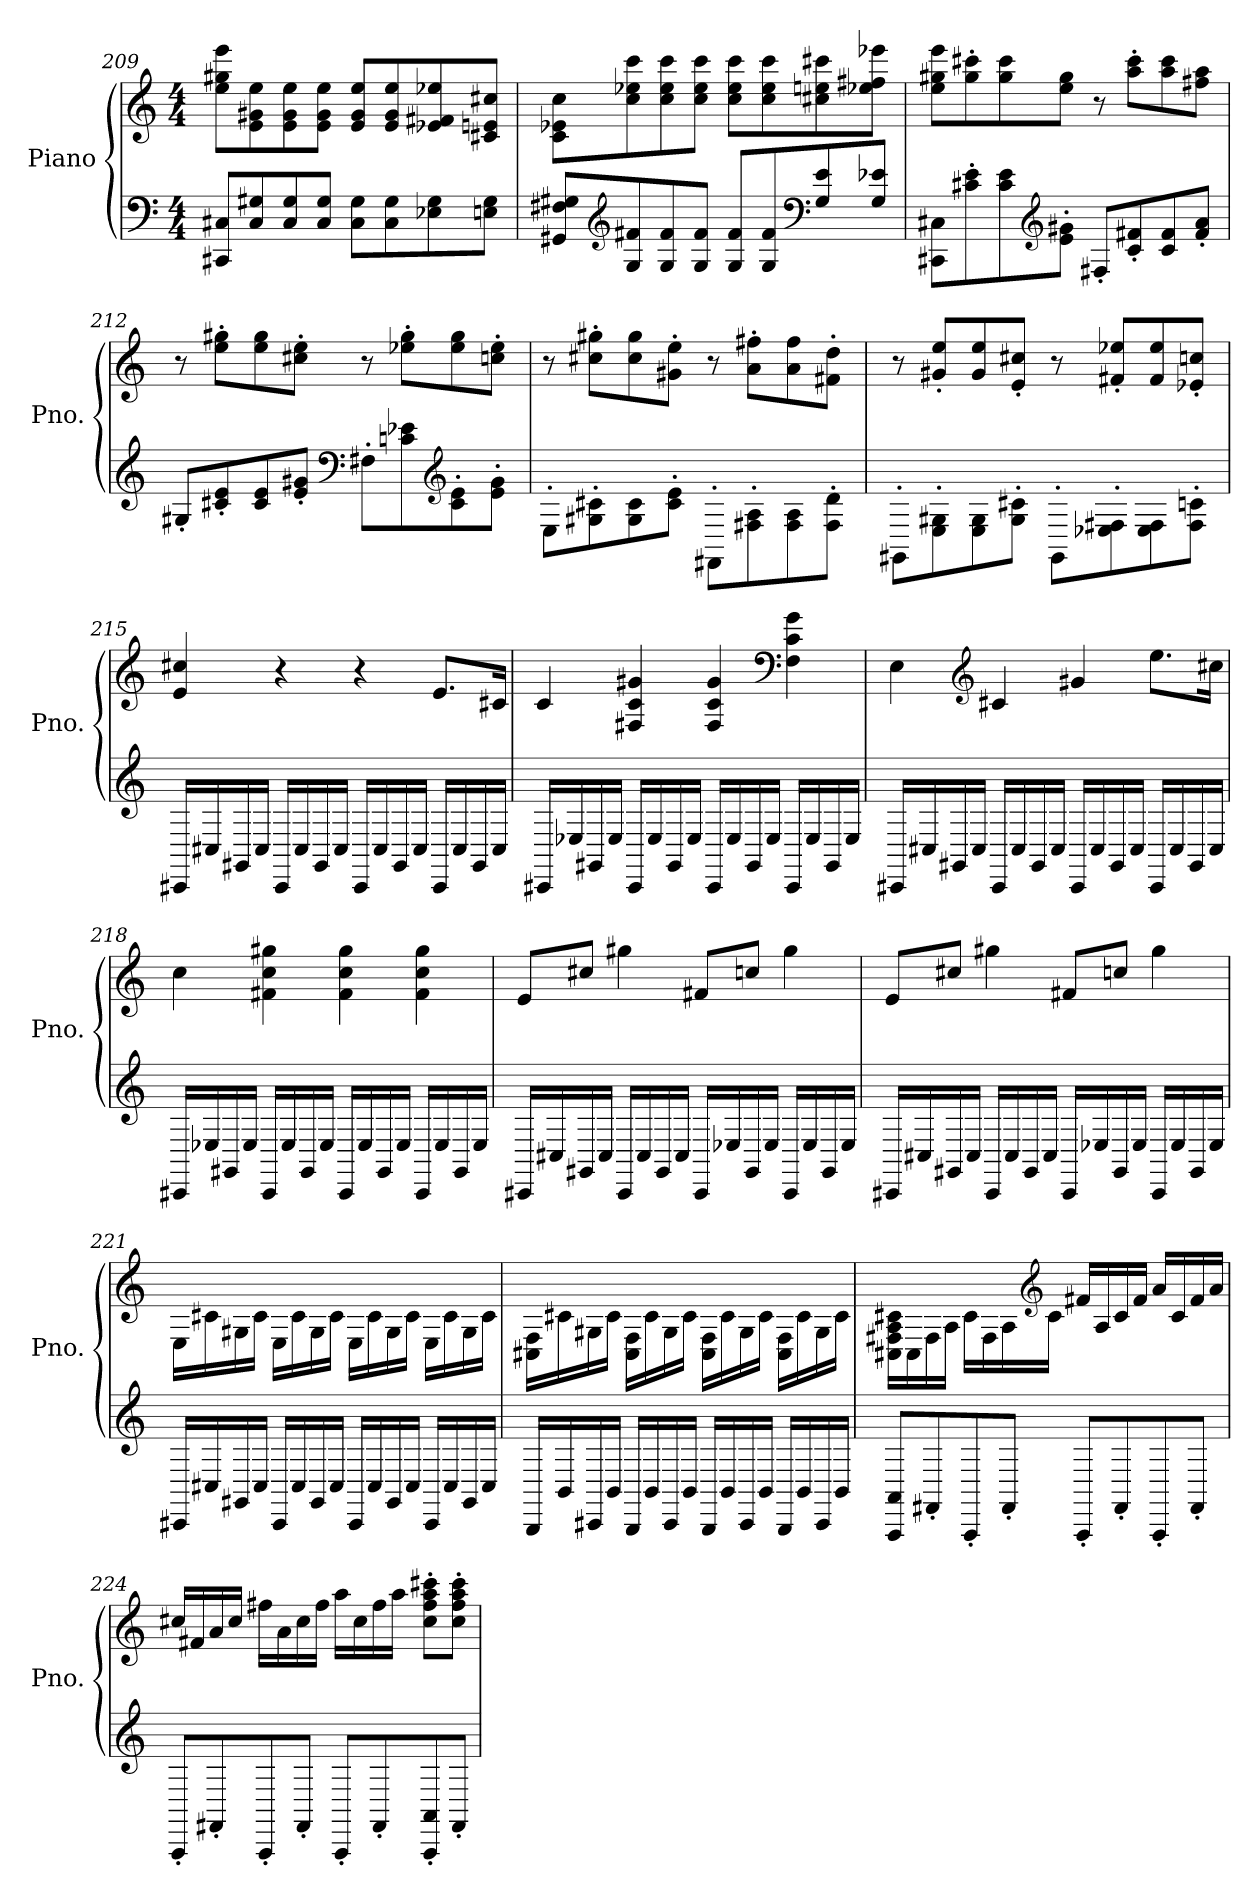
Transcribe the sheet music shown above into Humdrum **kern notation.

**kern	**kern
*part1	*part1
*staff2	*staff1
*I"Piano	*
*I'Pno.	*
*clefF4	*clefG2
*k[]	*k[]
*M4/4	*M4/4
=209	=209
8CC#X/ 8C#X/L	8ee\ 8gg#X\ 8eee\L
8C#/ 8G#X/	8e\ 8g#X\ 8ee\
8C#/ 8G#/	8e\ 8g#\ 8ee\
8C#/ 8G#/J	8e\ 8g#\ 8ee\J
8C#\ 8G#\L	8e/ 8g#/ 8ee/L
8C#\ 8G#\	8e/ 8g#/ 8ee/
8E-X\ 8G#\	8e-X/ 8f#X/ 8ee-X/
8En\ 8G#\J	8c#X/ 8en/ 8cc#X/J
!!LO:LB:g=z
=210	=210
8GG#X/ 8F#X/ 8G#X/L	8c\ 8e-X\ 8cc\L
*clefG2	*
8G#/ 8f#X/	8cc\ 8ee-X\ 8ccc\
8G#/ 8f#/	8cc\ 8ee-\ 8ccc\
8G#/ 8f#/J	8cc\ 8ee-\ 8ccc\J
8G#/ 8f#/L	8cc\ 8ee-\ 8ccc\L
8G#/ 8f#/	8cc\ 8ee-\ 8ccc\
*clefF4	*
8G#/ 8e/	8cc#X\ 8een\ 8ccc#X\
8G#/ 8e-X/J	8ee-X\ 8ff#X\ 8eee-X\J
=211	=211
8CC#X\ 8C#X\L	8ee\ 8gg#X\ 8eee\L
8c#X\' 8e\'	8gg#\' 8ccc#X\'
8c#\ 8e\	8gg#\ 8ccc#\
*clefG2	*
8e\' 8g#X\'J	8ee\ 8gg#\J
8F#X'/L	8r
8c#/' 8f#X/'	8aa\' 8ccc#\'L
8c#/ 8f#/	8aa\ 8ccc#\
8f#/' 8a/'J	8ff#X\ 8aa\J
!!LO:PB:g=z
=212	=212
8G#X'/L	8r
8c#X/' 8e/'	8ee\' 8gg#X\'L
8c#/ 8e/	8ee\ 8gg#\
8e/' 8g#X/'J	8cc#X\' 8ee\'J
*clefF4	*
8F#X'\L	8r
8cn\ 8e-X\	8ee-X\' 8gg#\'L
*clefG2	*
8c\' 8e-\'	8ee-\ 8gg#\
8e-\' 8g#\'J	8ccn\' 8ee-\'J
=213	=213
8E'\L	8r
8G#X\' 8c#X\'	8cc#X\' 8gg#X\'L
8G#\ 8c#\	8cc#\ 8gg#\
8c#\' 8e\'J	8g#X\' 8ee\'J
8FF#X'\L	8r
8F#X\' 8A\'	8a\' 8ff#X\'L
8F#\ 8A\	8a\ 8ff#\
8F#\' 8d\'J	8f#X\' 8dd\'J
!!LO:LB:g=z
=214	=214
8GG#X'\L	8r
8E\' 8G#X\'	8g#X/' 8ee/'L
8E\ 8G#\	8g#/ 8ee/
8G#\' 8c#X\'J	8e/' 8cc#X/'J
8GG#'\L	8r
8E-X\' 8F#X\'	8f#X/' 8ee-X/'L
8E-\ 8F#\	8f#/ 8ee-/
8F#\' 8cn\'J	8e-X/' 8ccn/'J
=215	=215
16CC#X/LL	4e/ 4cc#X/
16C#X/	.
16GG#X/	.
16C#/JJ	.
16CC#/LL	4r
16C#/	.
16GG#/	.
16C#/JJ	.
16CC#/LL	4r
16C#/	.
16GG#/	.
16C#/JJ	.
16CC#/LL	8.e/L
16C#/	.
16GG#/	.
16C#/JJ	16c#X/Jk
!!LO:LB:g=z
=216	=216
16CC#X/LL	4c/
16E-X/	.
16GG#X/	.
16E-/JJ	.
16CC#/LL	4F#X/ 4c/ 4g#X/
16E-/	.
16GG#/	.
16E-/JJ	.
16CC#/LL	4F#/ 4c/ 4g#/
16E-/	.
16GG#/	.
16E-/JJ	.
*	*clefF4
16CC#/LL	4F#\ 4c\ 4g#\
16E-/	.
16GG#/	.
16E-/JJ	.
=217	=217
16CC#X/LL	4E\
16C#X/	.
16GG#X/	.
16C#/JJ	.
*	*clefG2
16CC#/LL	4c#X/
16C#/	.
16GG#/	.
16C#/JJ	.
16CC#/LL	4g#X/
16C#/	.
16GG#/	.
16C#/JJ	.
16CC#/LL	8.ee\L
16C#/	.
16GG#/	.
16C#/JJ	16cc#X\Jk
!!LO:LB:g=z
=218	=218
16CC#X/LL	4cc\
16E-X/	.
16GG#X/	.
16E-/JJ	.
16CC#/LL	4f#X\ 4cc\ 4gg#X\
16E-/	.
16GG#/	.
16E-/JJ	.
16CC#/LL	4f#\ 4cc\ 4gg#\
16E-/	.
16GG#/	.
16E-/JJ	.
16CC#/LL	4f#\ 4cc\ 4gg#\
16E-/	.
16GG#/	.
16E-/JJ	.
=219	=219
16CC#X/LL	8e/L
16C#X/	.
16GG#X/	8cc#X/J
16C#/JJ	.
16CC#/LL	4gg#X\
16C#/	.
16GG#/	.
16C#/JJ	.
16CC#/LL	8f#X/L
16E-X/	.
16GG#/	8ccn/J
16E-/JJ	.
16CC#/LL	4gg#\
16E-/	.
16GG#/	.
16E-/JJ	.
!!LO:LB:g=z
=220	=220
16CC#X/LL	8e/L
16C#X/	.
16GG#X/	8cc#X/J
16C#/JJ	.
16CC#/LL	4gg#X\
16C#/	.
16GG#/	.
16C#/JJ	.
16CC#/LL	8f#X/L
16E-X/	.
16GG#/	8ccn/J
16E-/JJ	.
16CC#/LL	4gg#\
16E-/	.
16GG#/	.
16E-/JJ	.
=221	=221
16CC#X/LL	16E\LL
16C#X/	16c#X\
16GG#X/	16G#X\
16C#/JJ	16c#\JJ
16CC#/LL	16E\LL
16C#/	16c#\
16GG#/	16G#\
16C#/JJ	16c#\JJ
16CC#/LL	16E\LL
16C#/	16c#\
16GG#/	16G#\
16C#/JJ	16c#\JJ
16CC#/LL	16E\LL
16C#/	16c#\
16GG#/	16G#\
16C#/JJ	16c#\JJ
!!LO:LB:g=z
=222	=222
16BBB/LL	16C#X\ 16F\LL
16BB/	16c#X\
16CC#X/	16G#X\
16BB/JJ	16c#\JJ
16BBB/LL	16C#\ 16F\LL
16BB/	16c#\
16CC#/	16G#\
16BB/JJ	16c#\JJ
16BBB/LL	16C#\ 16F\LL
16BB/	16c#\
16CC#/	16G#\
16BB/JJ	16c#\JJ
16BBB/LL	16C#\ 16F\LL
16BB/	16c#\
16CC#/	16G#\
16BB/JJ	16c#\JJ
=223	=223
8AAA/ 8AA/L	16C#X\ 16F#X\ 16A\ 16c#X\LL
.	16C#\
8FF#X'/	16F#\
.	16A\JJ
8AAA'/	16c#\LL
.	16F#\
8FF#'/J	16A\
*	*clefG2
.	16c#\JJ
8AAA'/L	16f#X/LL
.	16A/
8FF#'/	16c#/
.	16f#/JJ
8AAA'/	16a/LL
.	16c#/
8FF#'/J	16f#/
.	16a/JJ
!!LO:PB:g=z
=224	=224
8AAA'/L	16cc#X/LL
.	16f#X/
8FF#X'/	16a/
.	16cc#/JJ
8AAA'/	16ff#X\LL
.	16a\
8FF#'/J	16cc#\
.	16ff#\JJ
8AAA'/L	16aa\LL
.	16cc#\
8FF#'/	16ff#\
.	16aa\JJ
8AAA/' 8AA/'	8cc#\' 8ff#\' 8aa\' 8ccc#X\'L
8FF#'/J	8cc#\' 8ff#\' 8aa\' 8ccc#\'J
=	=
*-	*-
